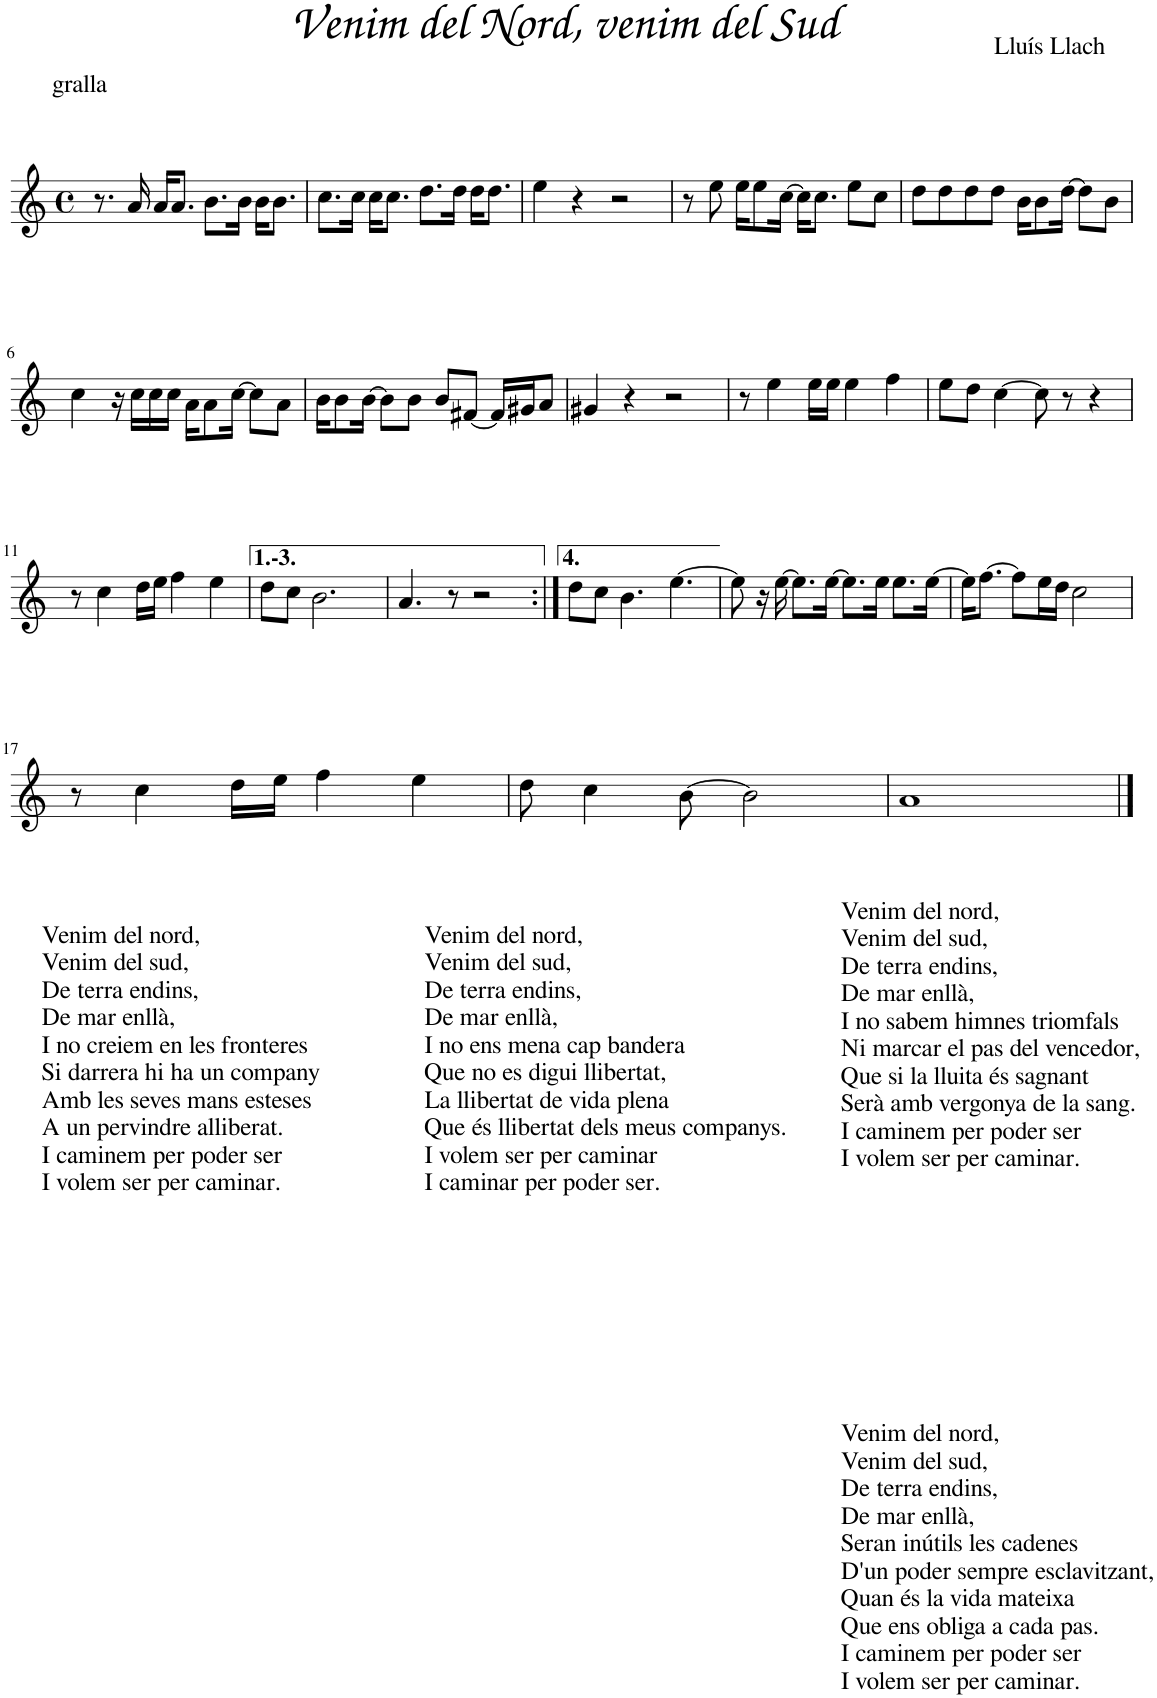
**kern
*part1
*staff1
*I"Gralla
*I'Gr.
*clefG2
*k[]
*M4/4
*met(c)
=1
8.r
16a/
16a/KL
8.a/J
8.b\L
16b\Jk
16b\KL
8.b\J
=2
8.cc\L
16cc\Jk
16cc\KL
8.cc\J
8.dd\L
16dd\Jk
16dd\KL
8.dd\J
=3
4ee\
4r
2r
=4
8r
8ee\
16ee\KL
8ee\
[16cc\Jk
16cc\KL]
8.cc\J
8ee\L
8cc\J
=5
8dd\L
8dd\
8dd\
8dd\J
16b\KL
8b\
[16dd\Jk
8dd\L]
8b\J
!!LO:LB:g=z
=6
4cc\
16r
16cc\LL
16cc\
16cc\JJ
16a\KL
8a\
[16cc\Jk
8cc\L]
8a\J
=7
16b\KL
8b\
[16b\Jk
8b\L]
8b\J
8b/L
[8f#X/J
16f#/LL]
16g#X/J
8a/J
=8
4g#X/
4r
2r
=9
8r
4ee\
16ee\LL
16ee\JJ
4ee\
4ff\
=10
8ee\L
8dd\J
[4cc\
8cc\]
8r
4r
!!LO:LB:g=z
=11
8r
4cc\
16dd\LL
16ee\JJ
4ff\
4ee\
=12
8dd\L
8cc\J
2.b\
=13
4.a/
8r
2r
=14:|!
8dd\L
8cc\J
4.b\
[4.ee\
=15
8ee\]
16r
[16ee\
8.ee\L]
[16ee\Jk
8.ee\L]
16ee\Jk
8.ee\L
[16ee\Jk
=16
16ee\KL]
[8.ff\J
8ff\L]
16ee\L
16dd\JJ
2cc\
!!LO:LB:g=z
=17
8r
4cc\
16dd\LL
16ee\JJ
4ff\
4ee\
=18
8dd\
4cc\
[8b\
2b\]
=19
1a
==
*-
